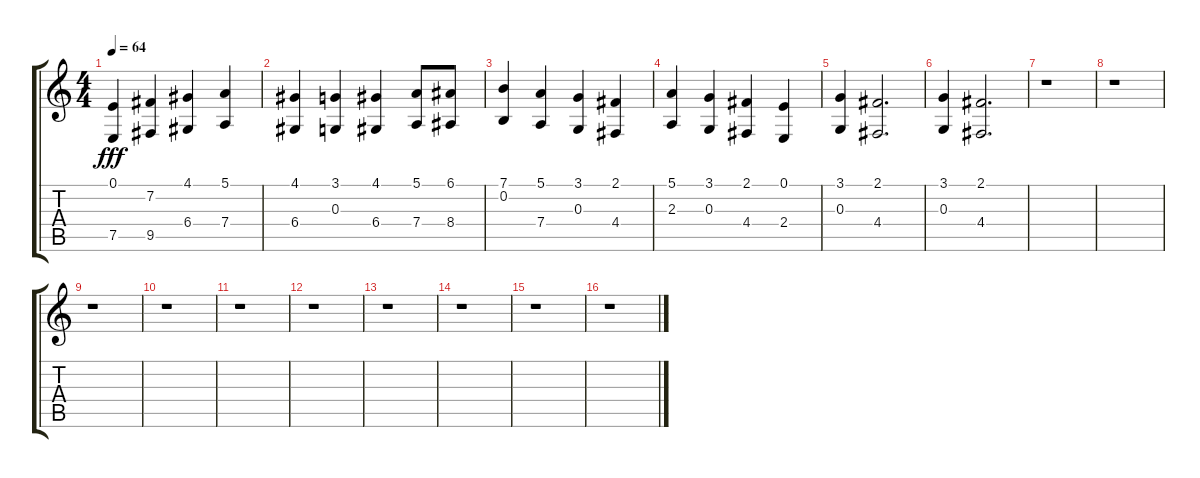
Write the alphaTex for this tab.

\track "" {instrument synthvoice}
\staff {score tabs}
\tuning (E4 B3 G3 D3 A2 E2) {hide}
\ts (4 4)
\tempo 64
\clef g2
\ks c
(0.1 7.5).4{dy fff} (7.2 9.5).4 (4.1 6.4).4 (5.1 7.4).4 |
(4.1 6.4).4 (3.1 0.3).4 (4.1 6.4).4 (5.1 7.4).8 (6.1 8.4).8 |
(7.1 0.2).4 (5.1 7.4).4 (3.1 0.3).4 (2.1 4.4).4 |
(5.1 2.3).4 (3.1 0.3).4 (2.1 4.4).4 (0.1 2.4).4 |
(3.1 0.3).4 (2.1 4.4).2{d} |
(3.1 0.3).4 (2.1 4.4).2{d} |
r.1 |
r.1 |
r.1 |
r.1 |
r.1 |
r.1 |
r.1 |
r.1 |
r.1 |
r.1
